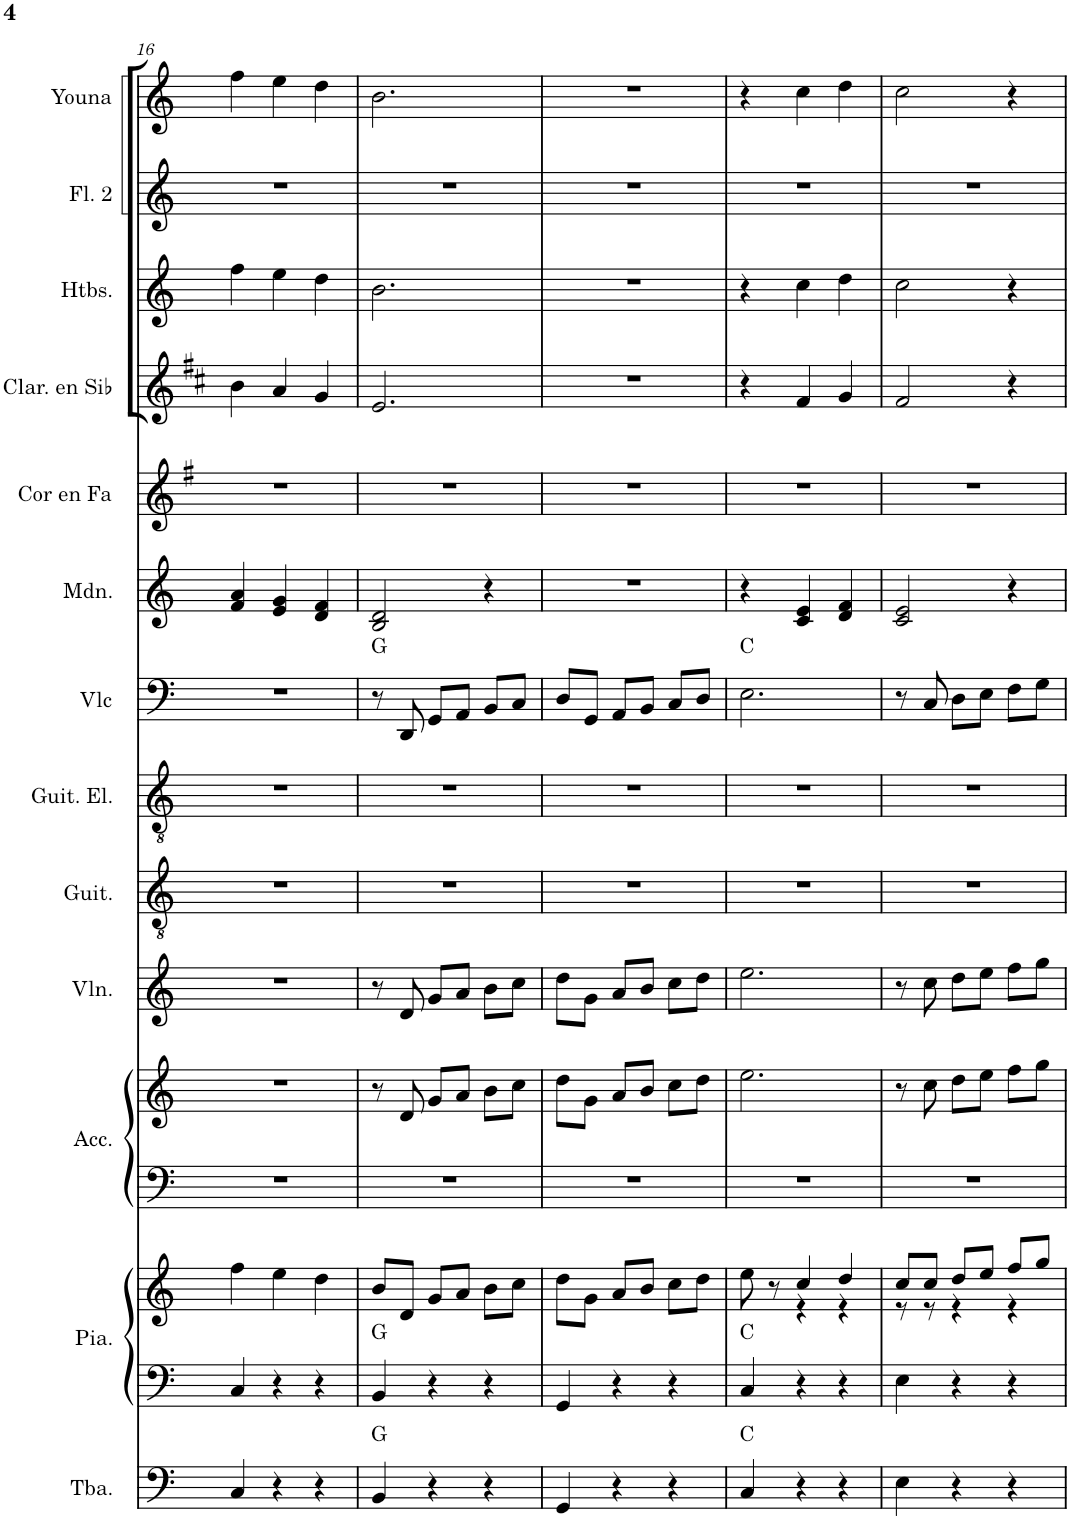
**kern	**harte	**kern	**kern	**harte	**kern	**kern	**kern	**kern	**kern	**kern	**harte	**kern	**kern	**kern	**kern	**kern	**kern
*part13	*part13	*part12	*part12	*part12	*part11	*part11	*part10	*part9	*part8	*part7	*part7	*part6	*part5	*part4	*part3	*part2	*part1
*staff15	*	*staff14	*staff13	*	*staff12	*staff11	*staff10	*staff9	*staff8	*staff7	*	*staff6	*staff5	*staff4	*staff3	*staff2	*staff1
*I"Tuba	*	*I"Piano	*	*	*I"Accordéon	*	*I"Violon	*I"Guitare acoustique	*I"Guitare électrique	*I"Violoncelle	*	*I"Mandoline	*I"Cor en Fa	*I"Clarinette en Sib	*I"Hautbois	*I"Flûte 2	*I"Flûte
*I'Tba.	*	*I'Pia.	*	*	*I'Acc.	*	*I'Vln.	*I'Guit.	*I'Guit. El.	*I'Vlc	*	*I'Mdn.	*I'Cor en Fa	*I'Clar. en Sib	*I'Htbs.	*I'Fl. 2	*
!!LO:PB:g=z
*clefF4	*	*clefF4	*clefG2	*	*clefF4	*clefG2	*clefG2	*clefGv2	*clefGv2	*clefF4	*	*clefG2	*clefG2	*clefG2	*clefG2	*clefG2	*clefG2
*	*	*	*	*	*	*	*	*	*	*	*	*	*Trd4c7	*Trd1c2	*	*	*
*k[]	*	*k[]	*k[]	*	*k[]	*k[]	*k[]	*k[]	*k[]	*k[]	*	*k[]	*k[f#]	*k[f#c#]	*k[]	*k[]	*k[]
*M3/4	*	*M3/4	*M3/4	*	*M3/4	*M3/4	*M3/4	*M3/4	*M3/4	*M3/4	*	*M3/4	*M3/4	*M3/4	*M3/4	*M3/4	*M3/4
=16	=16	=16	=16	=16	=16	=16	=16	=16	=16	=16	=16	=16	=16	=16	=16	=16	=16
4C/	.	4C/	4ff\	.	2.r	2.r	2.r	2.r	2.r	2.r	.	4f/ 4a/	2.r	4b\	4ff\	2.r	4ff\
4r	.	4r	4ee\	.	.	.	.	.	.	.	.	4e/ 4g/	.	4a/	4ee\	.	4ee\
4r	.	4r	4dd\	.	.	.	.	.	.	.	.	4d/ 4f/	.	4g/	4dd\	.	4dd\
=17	=17	=17	=17	=17	=17	=17	=17	=17	=17	=17	=17	=17	=17	=17	=17	=17	=17
4BB/	G:maj	4BB/	8b/L	G:maj	2.r	8r	8r	2.r	2.r	8r	G:maj	2B/ 2d/	2.r	2.e/	2.b\	2.r	2.b\
.	.	.	8d/J	.	.	8d/	8d/	.	.	8DD/	.	.	.	.	.	.	.
4r	.	4r	8g/L	.	.	8g/L	8g/L	.	.	8GG/L	.	.	.	.	.	.	.
.	.	.	8a/J	.	.	8a/J	8a/J	.	.	8AA/J	.	.	.	.	.	.	.
4r	.	4r	8b\L	.	.	8b\L	8b\L	.	.	8BB/L	.	4r	.	.	.	.	.
.	.	.	8cc\J	.	.	8cc\J	8cc\J	.	.	8C/J	.	.	.	.	.	.	.
=18	=18	=18	=18	=18	=18	=18	=18	=18	=18	=18	=18	=18	=18	=18	=18	=18	=18
4GG/	.	4GG/	8dd\L	.	2.r	8dd\L	8dd\L	2.r	2.r	8D/L	.	2.r	2.r	2.r	2.r	2.r	2.r
.	.	.	8g\J	.	.	8g\J	8g\J	.	.	8GG/J	.	.	.	.	.	.	.
4r	.	4r	8a/L	.	.	8a/L	8a/L	.	.	8AA/L	.	.	.	.	.	.	.
.	.	.	8b/J	.	.	8b/J	8b/J	.	.	8BB/J	.	.	.	.	.	.	.
4r	.	4r	8cc\L	.	.	8cc\L	8cc\L	.	.	8C/L	.	.	.	.	.	.	.
.	.	.	8dd\J	.	.	8dd\J	8dd\J	.	.	8D/J	.	.	.	.	.	.	.
=19	=19	=19	=19	=19	=19	=19	=19	=19	=19	=19	=19	=19	=19	=19	=19	=19	=19
*	*	*	*^	*	*	*	*	*	*	*	*	*	*	*	*	*	*
4C/	C:maj	4C/	8ee\	4ryy	C:maj	2.r	2.ee\	2.ee\	2.r	2.r	2.E\	C:maj	4r	2.r	4r	4r	2.r	4r
.	.	.	8r	.	.	.	.	.	.	.	.	.	.	.	.	.	.	.
4r	.	4r	4cc/	4r	.	.	.	.	.	.	.	.	4c/ 4e/	.	4f#/	4cc\	.	4cc\
4r	.	4r	4dd/	4r	.	.	.	.	.	.	.	.	4d/ 4f/	.	4g/	4dd\	.	4dd\
=20	=20	=20	=20	=20	=20	=20	=20	=20	=20	=20	=20	=20	=20	=20	=20	=20	=20	=20
4E\	.	4E\	8cc/L	8r	.	2.r	8r	8r	2.r	2.r	8r	.	2c/ 2e/	2.r	2f#/	2cc\	2.r	2cc\
.	.	.	8cc/J	8r	.	.	8cc\	8cc\	.	.	8C/	.	.	.	.	.	.	.
4r	.	4r	8dd/L	4r	.	.	8dd\L	8dd\L	.	.	8D\L	.	.	.	.	.	.	.
.	.	.	8ee/J	.	.	.	8ee\J	8ee\J	.	.	8E\J	.	.	.	.	.	.	.
4r	.	4r	8ff/L	4r	.	.	8ff\L	8ff\L	.	.	8F\L	.	4r	.	4r	4r	.	4r
.	.	.	8gg/J	.	.	.	8gg\J	8gg\J	.	.	8G\J	.	.	.	.	.	.	.
*	*	*	*v	*v	*	*	*	*	*	*	*	*	*	*	*	*	*	*
=	=	=	=	=	=	=	=	=	=	=	=	=	=	=	=	=	=
*-	*-	*-	*-	*-	*-	*-	*-	*-	*-	*-	*-	*-	*-	*-	*-	*-	*-
